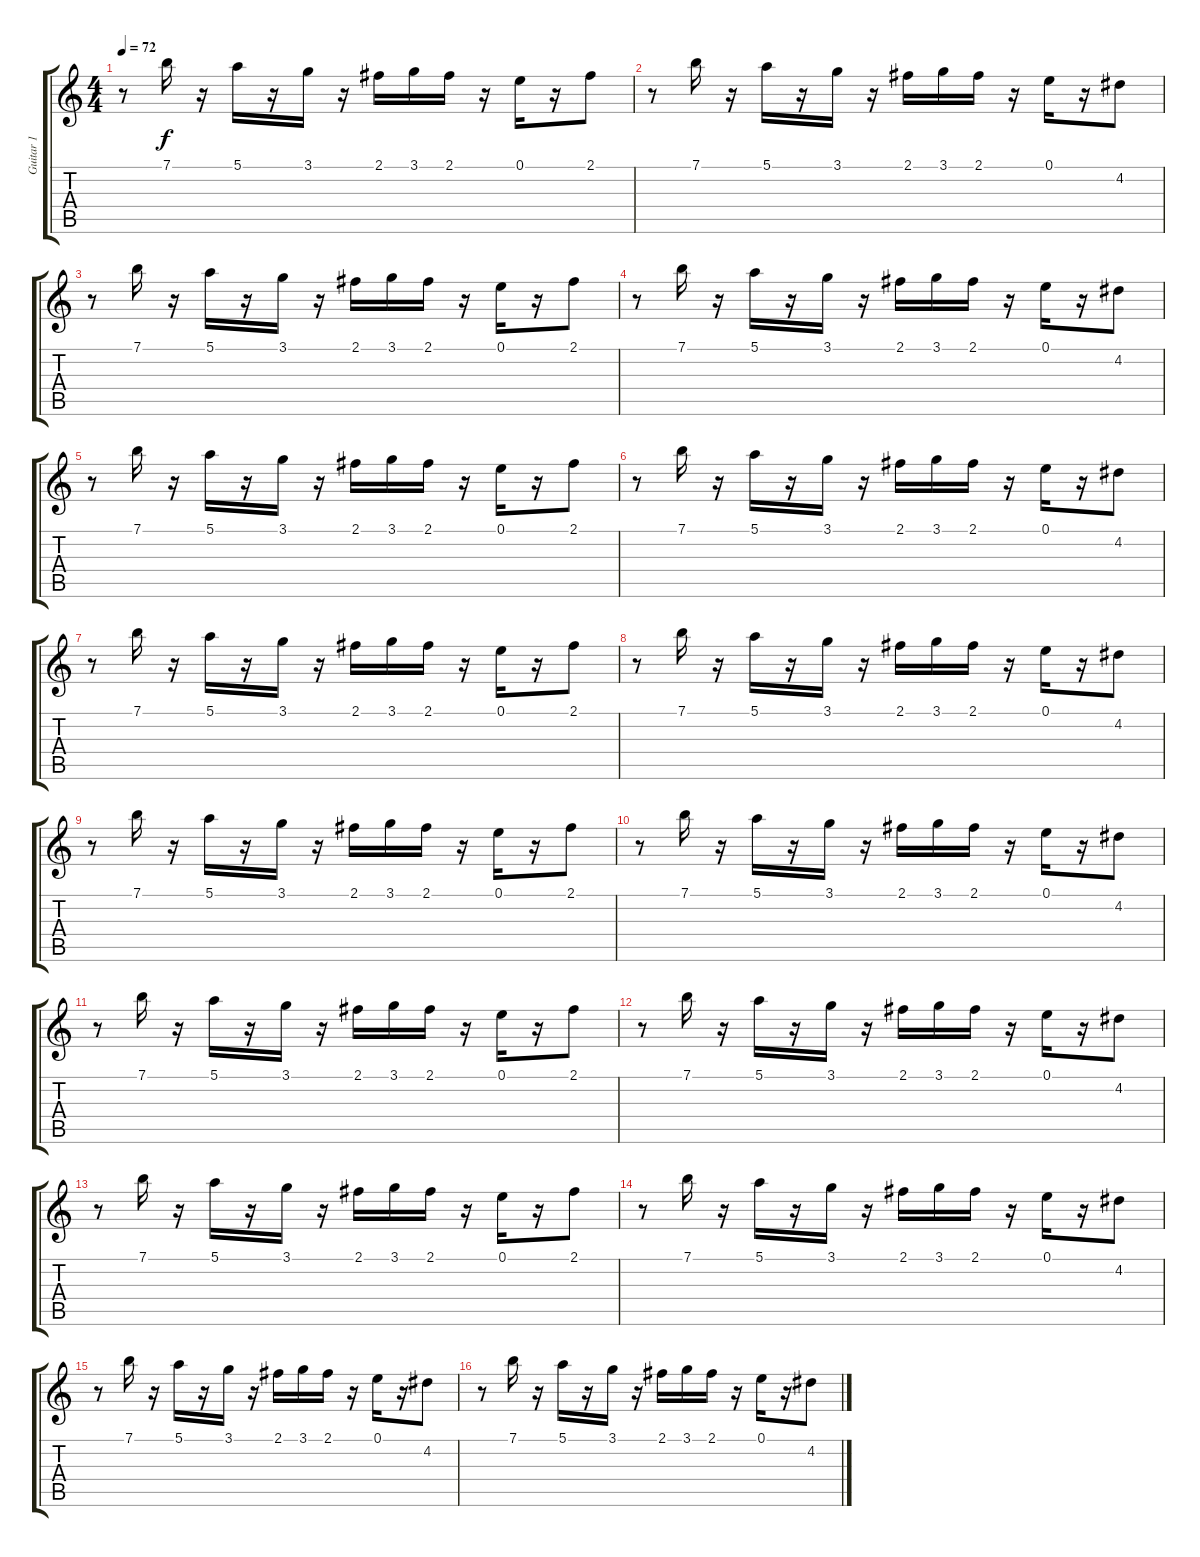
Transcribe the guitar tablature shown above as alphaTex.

\track ("Guitar 1" "Guitar 1") {instrument electricguitarjazz}
\staff {score tabs}
\tuning (E4 B3 G3 D3 A2 E2) {hide}
\ts (4 4)
\tempo 72
\clef g2
\ks c
r.8{dy f instrument electricguitarjazz} 7.1.16 r.16 5.1.16 r.16 3.1.16 r.16 2.1.16 3.1.16 2.1.16 r.16 0.1.16 r.16 2.1.8 |
r.8 7.1.16 r.16 5.1.16 r.16 3.1.16 r.16 2.1.16 3.1.16 2.1.16 r.16 0.1.16 r.16 4.2.8 |
r.8 7.1.16 r.16 5.1.16 r.16 3.1.16 r.16 2.1.16 3.1.16 2.1.16 r.16 0.1.16 r.16 2.1.8 |
r.8 7.1.16 r.16 5.1.16 r.16 3.1.16 r.16 2.1.16 3.1.16 2.1.16 r.16 0.1.16 r.16 4.2.8 |
r.8 7.1.16 r.16 5.1.16 r.16 3.1.16 r.16 2.1.16 3.1.16 2.1.16 r.16 0.1.16 r.16 2.1.8 |
r.8 7.1.16 r.16 5.1.16 r.16 3.1.16 r.16 2.1.16 3.1.16 2.1.16 r.16 0.1.16 r.16 4.2.8 |
r.8 7.1.16 r.16 5.1.16 r.16 3.1.16 r.16 2.1.16 3.1.16 2.1.16 r.16 0.1.16 r.16 2.1.8 |
r.8 7.1.16 r.16 5.1.16 r.16 3.1.16 r.16 2.1.16 3.1.16 2.1.16 r.16 0.1.16 r.16 4.2.8 |
r.8 7.1.16 r.16 5.1.16 r.16 3.1.16 r.16 2.1.16 3.1.16 2.1.16 r.16 0.1.16 r.16 2.1.8 |
r.8 7.1.16 r.16 5.1.16 r.16 3.1.16 r.16 2.1.16 3.1.16 2.1.16 r.16 0.1.16 r.16 4.2.8 |
r.8 7.1.16 r.16 5.1.16 r.16 3.1.16 r.16 2.1.16 3.1.16 2.1.16 r.16 0.1.16 r.16 2.1.8 |
r.8 7.1.16 r.16 5.1.16 r.16 3.1.16 r.16 2.1.16 3.1.16 2.1.16 r.16 0.1.16 r.16 4.2.8 |
r.8 7.1.16 r.16 5.1.16 r.16 3.1.16 r.16 2.1.16 3.1.16 2.1.16 r.16 0.1.16 r.16 2.1.8 |
r.8 7.1.16 r.16 5.1.16 r.16 3.1.16 r.16 2.1.16 3.1.16 2.1.16 r.16 0.1.16 r.16 4.2.8 |
r.8 7.1.16 r.16 5.1.16 r.16 3.1.16 r.16 2.1.16 3.1.16 2.1.16 r.16 0.1.16 r.16 4.2.8 |
r.8 7.1.16 r.16 5.1.16 r.16 3.1.16 r.16 2.1.16 3.1.16 2.1.16 r.16 0.1.16 r.16 4.2.8
